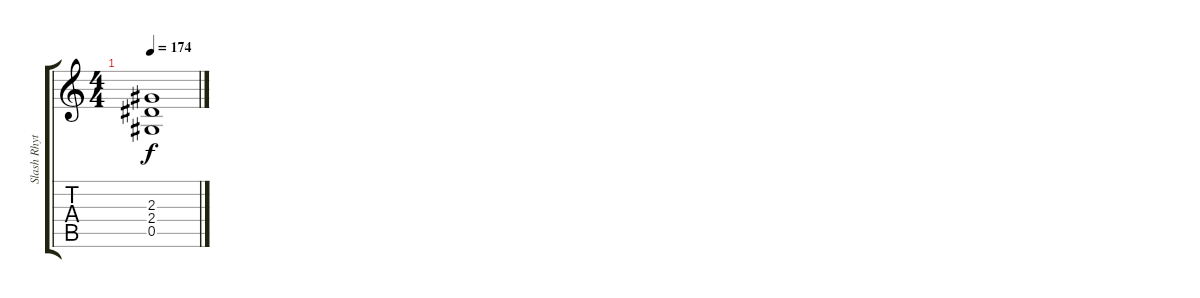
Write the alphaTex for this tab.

\track ("Slash Rhythm" "Slash Rhyt") {instrument overdrivenguitar}
\staff {score tabs}
\tuning (Eb4 Bb3 Gb3 Db3 Ab2 Eb2) {hide}
\ts (4 4)
\tempo 174
\clef g2
\ks c
(2.3 2.4 0.5).1{dy f}
